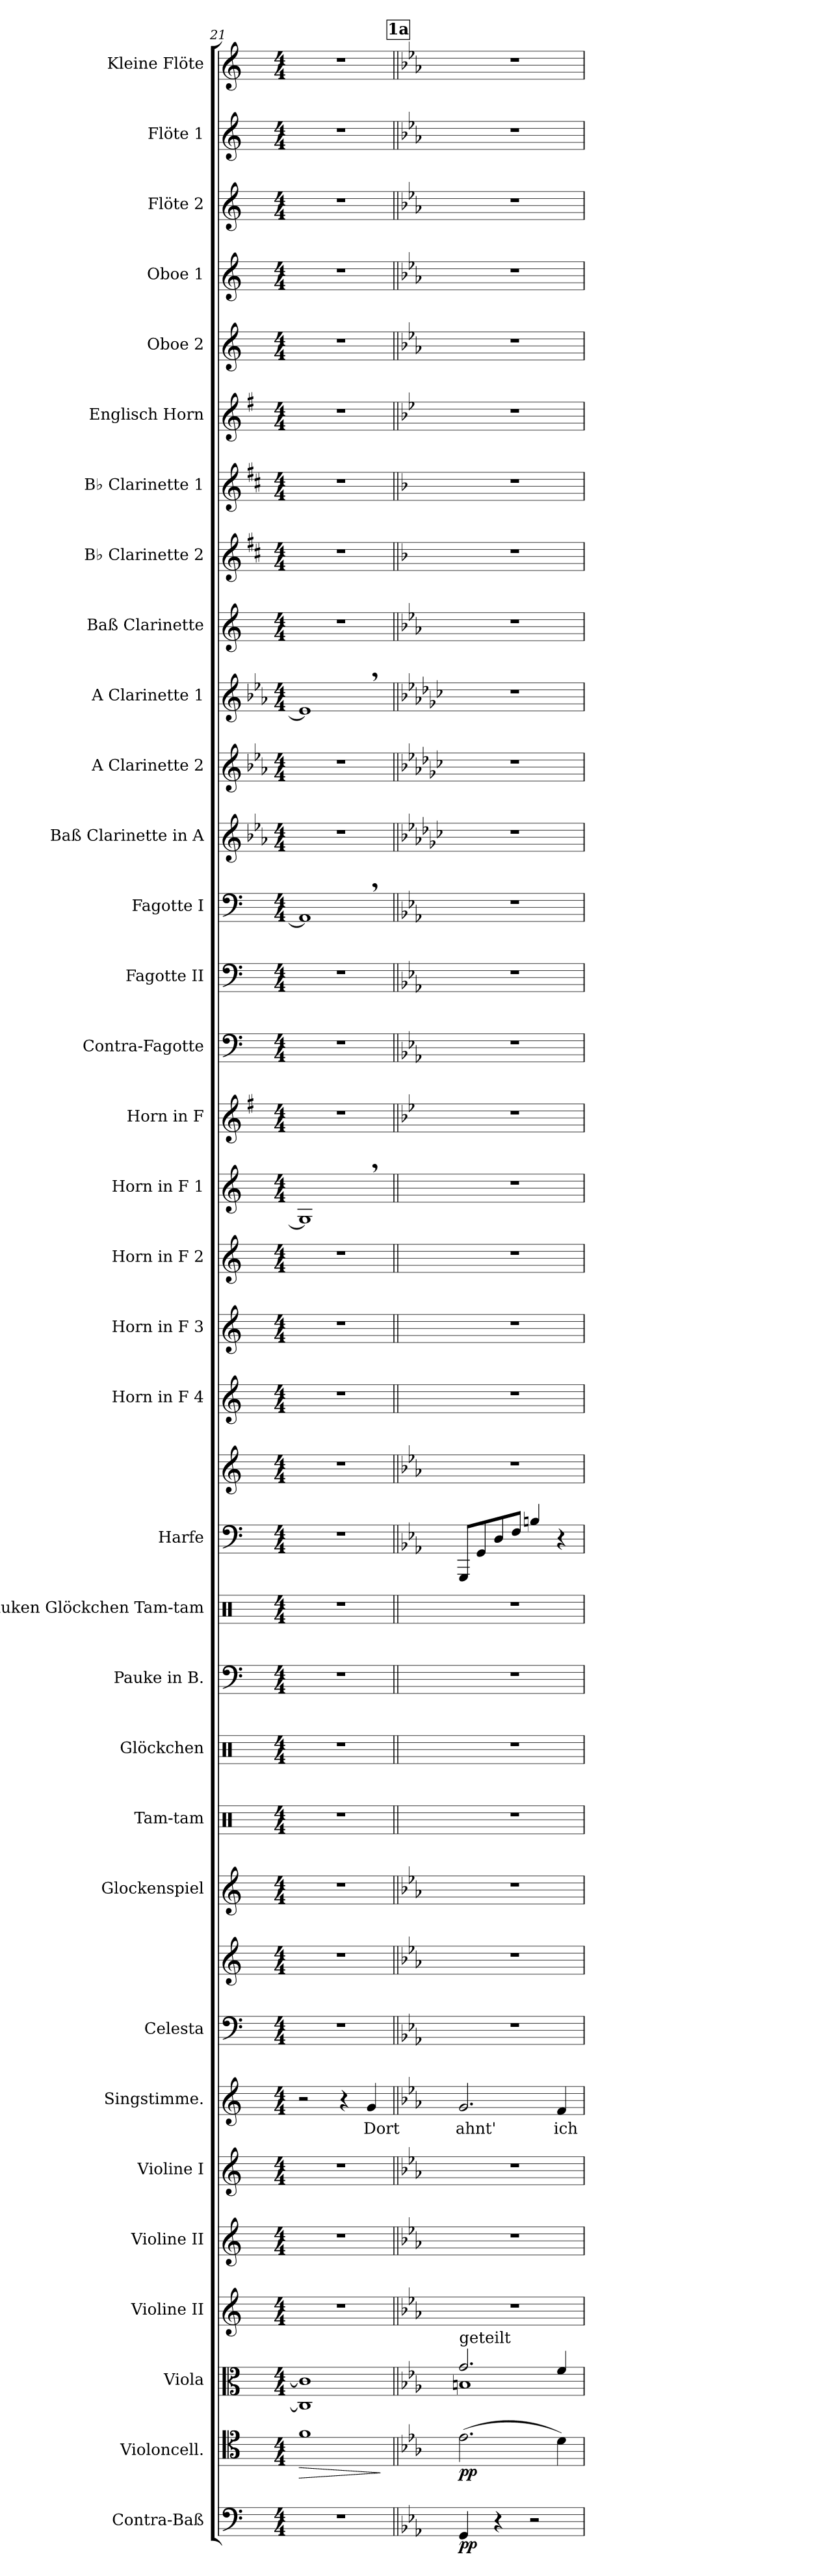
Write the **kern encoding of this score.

**kern	**dynam	**kern	**dynam	**kern	**dynam	**kern	**kern	**kern	**kern	**text	**kern	**kern	**kern	**kern	**kern	**kern	**kern	**kern	**kern	**kern	**kern	**kern	**kern	**kern	**kern	**kern	**kern	**kern	**kern	**kern	**kern	**kern	**kern	**kern	**kern	**kern	**kern	**kern	**kern
*part34	*part34	*part33	*part33	*part32	*part32	*part31	*part30	*part29	*part28	*part28	*part27	*part27	*part26	*part25	*part24	*part23	*part22	*part21	*part21	*part20	*part19	*part18	*part17	*part16	*part15	*part14	*part13	*part12	*part11	*part10	*part9	*part8	*part7	*part6	*part5	*part4	*part3	*part2	*part1
*staff36	*staff36	*staff35	*staff35	*staff34	*staff34	*staff33	*staff32	*staff31	*staff30	*staff30	*staff29	*staff28	*staff27	*staff26	*staff25	*staff24	*staff23	*staff22	*staff21	*staff20	*staff19	*staff18	*staff17	*staff16	*staff15	*staff14	*staff13	*staff12	*staff11	*staff10	*staff9	*staff8	*staff7	*staff6	*staff5	*staff4	*staff3	*staff2	*staff1
*I"Contra-Baß	*	*I"Violoncell.	*	*I"Viola	*	*I"Violine II	*I"Violine II	*I"Violine I	*I"Singstimme.	*	*I"Celesta	*	*I"Glockenspiel	*I"Tam-tam	*I"Glöckchen	*I"Pauke in B.	*I"Pauken  Glöckchen Tam-tam	*I"Harfe	*	*I"Horn in F 4	*I"Horn in F 3	*I"Horn in F 2	*I"Horn in F 1	*I"Horn in F	*I"Contra-Fagotte	*I"Fagotte II	*I"Fagotte I	*I"Baß Clarinette in A	*I"A Clarinette 2	*I"A Clarinette 1	*I"Baß Clarinette	*I"B♭ Clarinette 2	*I"B♭ Clarinette 1	*I"Englisch Horn	*I"Oboe 2	*I"Oboe 1	*I"Flöte 2	*I"Flöte 1	*I"Kleine Flöte
*I'C.-B.	*	*I'Vc.	*	*I'Vla.	*	*I'Vln. II	*I'Vln. II	*I'Vln. I	*I'Sgst.	*	*I'Cel.	*	*I'Glk.	*I'Tam-tam	*I'Gl.	*I'Pauke	*I'Tam-tam	*I'Hfe.	*	*I'Hn. 4	*I'Hn. 3	*I'Hn. 2	*I'Hn. 1	*	*I'C.-Fg.	*I'Fg. II	*I'Fg. I	*	*I'A Cl. 2	*I'A Cl. 1	*I'B. Cl.	*I'B♭ Cl. 2	*I'B♭ Cl. 1	*I'E. H.	*I'Ob. 2	*I'Ob. 1	*I'Fl. 2	*I'Fl. 1	*I'Kl. Fl.
*clefF4	*	*clefC4	*	*clefC3	*	*clefG2	*clefG2	*clefG2	*clefG2	*	*clefF4	*clefG2	*clefG2	*clefX	*clefX	*clefF4	*clefX	*clefF4	*clefG2	*clefG2	*clefG2	*clefG2	*clefG2	*clefG2	*clefF4	*clefF4	*clefF4	*clefG2	*clefG2	*clefG2	*clefG2	*clefG2	*clefG2	*clefG2	*clefG2	*clefG2	*clefG2	*clefG2	*clefG2
*ITrd7c12	*	*	*	*	*	*	*	*	*	*	*ITrd-7c-12	*ITrd-7c-12	*ITrd-14c-24	*	*	*	*	*	*	*ITrd4c7	*ITrd4c7	*ITrd4c7	*ITrd4c7	*ITrd4c7	*ITrd7c12	*	*	*ITrd2c3	*ITrd2c3	*ITrd2c3	*ITrd8c14	*ITrd1c2	*ITrd1c2	*ITrd4c7	*	*	*	*	*ITrd-7c-12
*k[]	*	*k[]	*	*k[]	*	*k[]	*k[]	*k[]	*k[]	*	*k[]	*k[]	*k[]	*k[]	*k[]	*k[]	*k[]	*k[]	*k[]	*k[b-]	*k[b-]	*k[b-]	*k[b-]	*k[]	*k[]	*k[]	*k[]	*k[]	*k[]	*k[]	*k[]	*k[]	*k[]	*k[]	*k[]	*k[]	*k[]	*k[]	*k[]
*M4/4	*	*M4/4	*	*M4/4	*	*M4/4	*M4/4	*M4/4	*M4/4	*	*M4/4	*M4/4	*M4/4	*M4/4	*M4/4	*M4/4	*M4/4	*M4/4	*M4/4	*M4/4	*M4/4	*M4/4	*M4/4	*M4/4	*M4/4	*M4/4	*M4/4	*M4/4	*M4/4	*M4/4	*M4/4	*M4/4	*M4/4	*M4/4	*M4/4	*M4/4	*M4/4	*M4/4	*M4/4
=21	=21	=21	=21	=21	=21	=21	=21	=21	=21	=21	=21	=21	=21	=21	=21	=21	=21	=21	=21	=21	=21	=21	=21	=21	=21	=21	=21	=21	=21	=21	=21	=21	=21	=21	=21	=21	=21	=21	=21
!	!	!	!LO:HP:b	!	!	!	!	!	!	!	!	!	!	!	!	!	!	!	!	!	!	!	!	!	!	!	!	!	!	!	!	!	!	!	!	!	!	!	!
1r	.	1f	>	1C] 1c]	.	1r	1r	1r	2r	.	1r	1r	1r	1r	1r	1r	1r	1r	1r	1r	1r	1r	1C,]	1r	1r	1r	1AA-,]	1r	1r	1c,]	1r	1r	1r	1r	1r	1r	1r	1r	1r
.	.	.	.	.	.	.	.	.	4r	.	.	.	.	.	.	.	.	.	.	.	.	.	.	.	.	.	.	.	.	.	.	.	.	.	.	.	.	.	.
.	.	.	.	.	.	.	.	.	4g/	Dort	.	.	.	.	.	.	.	.	.	.	.	.	.	.	.	.	.	.	.	.	.	.	.	.	.	.	.	.	.
.	.	.	]	.	.	.	.	.	.	.	.	.	.	.	.	.	.	.	.	.	.	.	.	.	.	.	.	.	.	.	.	.	.	.	.	.	.	.	.
!!LO:REH:place=s1:a:B:fs=14:t=1a
=22||	=22||	=22||	=22||	=22||	=22||	=22||	=22||	=22||	=22||	=22||	=22||	=22||	=22||	=22||	=22||	=22||	=22||	=22||	=22||	=22||	=22||	=22||	=22||	=22||	=22||	=22||	=22||	=22||	=22||	=22||	=22||	=22||	=22||	=22||	=22||	=22||	=22||	=22||	=22||
*k[b-e-a-]	*	*k[b-e-a-]	*	*k[b-e-a-]	*	*k[b-e-a-]	*k[b-e-a-]	*k[b-e-a-]	*k[b-e-a-]	*	*k[b-e-a-]	*k[b-e-a-]	*k[b-e-a-]	*	*	*k[]	*	*k[b-e-a-]	*k[b-e-a-]	*k[b-]	*k[b-]	*k[b-]	*k[b-]	*k[b-e-a-]	*k[b-e-a-]	*k[b-e-a-]	*k[b-e-a-]	*k[b-e-a-]	*k[b-e-a-]	*k[b-e-a-]	*k[b-e-a-]	*k[b-e-a-]	*k[b-e-a-]	*k[b-e-a-]	*k[b-e-a-]	*k[b-e-a-]	*k[b-e-a-]	*k[b-e-a-]	*k[b-e-a-]
*	*	*	*	*^	*	*	*	*	*	*	*	*	*	*	*	*	*	*	*	*	*	*	*	*	*	*	*	*	*	*	*	*	*	*	*	*	*	*	*
!	!	!	!	!LO:TX:a:t=geteilt	!	!	!	!	!	!	!	!	!	!	!	!	!	!	!	!	!	!	!	!	!	!	!	!	!	!	!	!	!	!	!	!	!	!	!	!
!	!LO:DY:b	!	!LO:DY:b	!	!	!LO:DY:b	!	!	!	!	!	!	!	!	!	!	!	!	!	!	!	!	!	!	!	!	!	!	!	!	!	!	!	!	!	!	!	!	!	!
4GGG/	pp	(2.e-\	pp	2.g/	1Bn	other-dynamics	1r	1r	1r	2.g/	ahnt'	1r	1r	1r	1r	1r	1r	1r	8GGG/L	1r	1r	1r	1r	1r	1r	1r	1r	1r	1r	1r	1r	1r	1r	1r	1r	1r	1r	1r	1r	1r
.	.	.	.	.	.	.	.	.	.	.	.	.	.	.	.	.	.	.	8GG/	.	.	.	.	.	.	.	.	.	.	.	.	.	.	.	.	.	.	.	.	.
4r	.	.	.	.	.	.	.	.	.	.	.	.	.	.	.	.	.	.	8D/	.	.	.	.	.	.	.	.	.	.	.	.	.	.	.	.	.	.	.	.	.
.	.	.	.	.	.	.	.	.	.	.	.	.	.	.	.	.	.	.	8F/J	.	.	.	.	.	.	.	.	.	.	.	.	.	.	.	.	.	.	.	.	.
2r	.	.	.	.	.	.	.	.	.	.	.	.	.	.	.	.	.	.	4Bn/	.	.	.	.	.	.	.	.	.	.	.	.	.	.	.	.	.	.	.	.	.
.	.	4d\)	.	4f/	.	.	.	.	.	4f/	ich	.	.	.	.	.	.	.	4r	.	.	.	.	.	.	.	.	.	.	.	.	.	.	.	.	.	.	.	.	.
*	*	*	*	*v	*v	*	*	*	*	*	*	*	*	*	*	*	*	*	*	*	*	*	*	*	*	*	*	*	*	*	*	*	*	*	*	*	*	*	*	*
=	=	=	=	=	=	=	=	=	=	=	=	=	=	=	=	=	=	=	=	=	=	=	=	=	=	=	=	=	=	=	=	=	=	=	=	=	=	=	=
*-	*-	*-	*-	*-	*-	*-	*-	*-	*-	*-	*-	*-	*-	*-	*-	*-	*-	*-	*-	*-	*-	*-	*-	*-	*-	*-	*-	*-	*-	*-	*-	*-	*-	*-	*-	*-	*-	*-	*-
